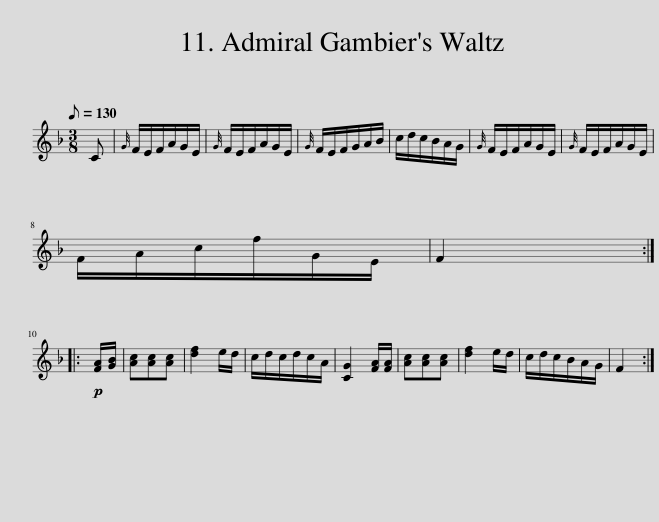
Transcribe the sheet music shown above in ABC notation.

X:1
L:1/8
Q:1/8=130
M:3/8
I:linebreak $
K:F
V:1 treble
V:1
 C |{G} F/E/F/A/G/E/ |{G} F/E/F/A/G/E/ |{G} F/E/F/G/A/B/ | c/d/c/B/A/G/ | %5
{G} F/E/F/A/G/E/ |{G} F/E/F/A/G/E/ |$ F/A/c/f/G/E/ | F2 ::$!p! [FA]/[GB]/ | %10
 [Ac][Ac][Ac] | [df]2 e/d/ | c/d/c/d/c/A/ | [CG]2 [FA]/[FA]/ | [Ac][Ac][Ac] | %15
 [df]2 e/d/ | c/d/c/B/A/G/ | F2 :| %18
